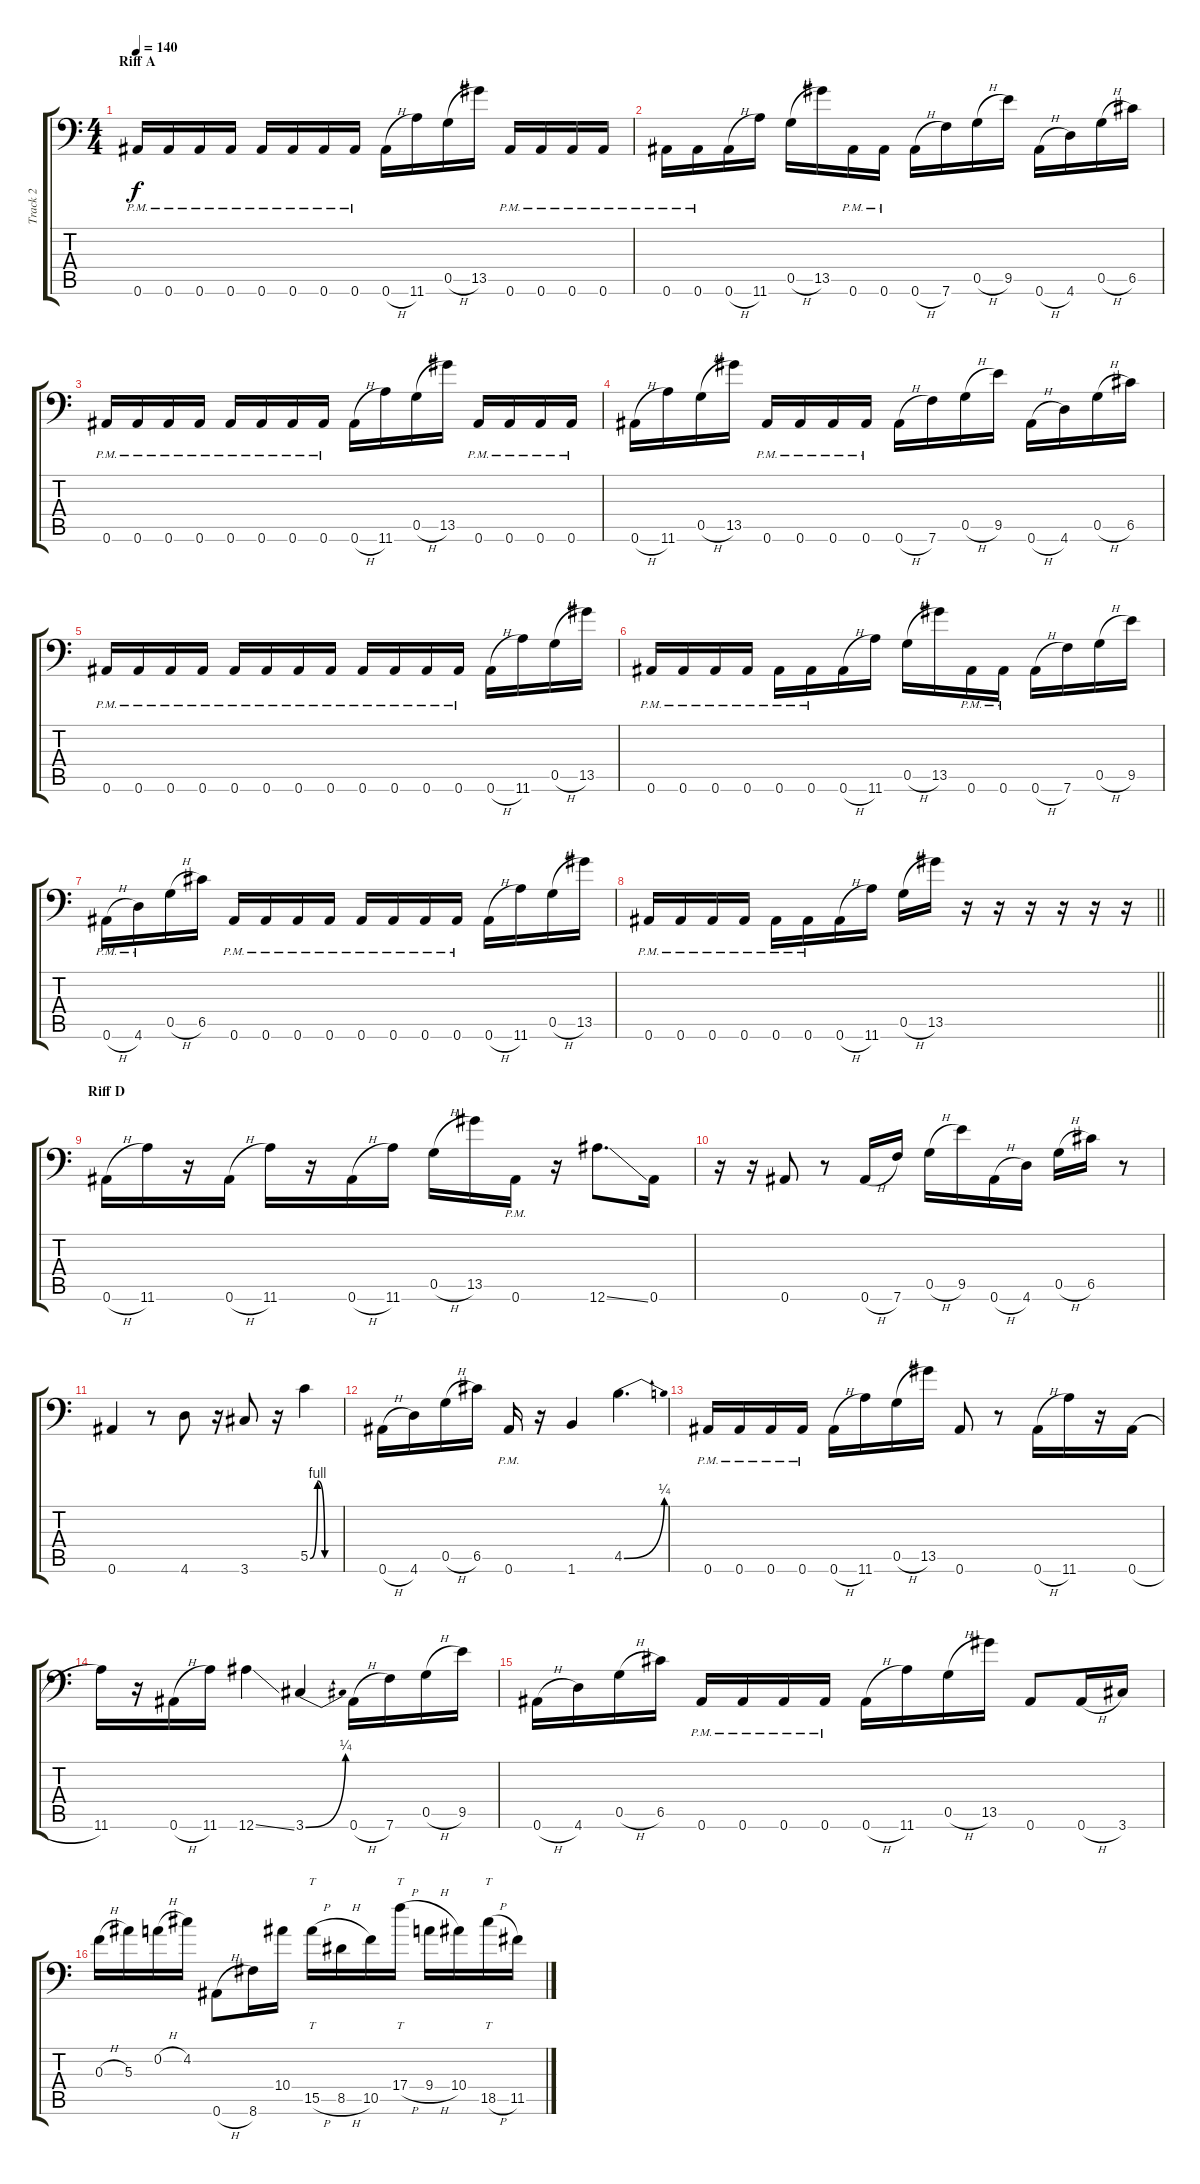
\track ("Track 2" "Track 2") {instrument distortionguitar}
\staff {score tabs}
\tuning (D4 A3 F3 C3 G2 Bb1) {hide}
\ts (4 4)
\section ("" "Riff A")
\tempo 140
\clef f4
\ks c
0.6{pm}.16{dy f} 0.6{pm}.16 0.6{pm}.16 0.6{pm}.16 0.6{pm}.16 0.6{pm}.16 0.6{pm}.16 0.6{pm}.16 0.6{h}.16 11.6.16 0.5{h}.16 13.5.16 0.6{pm}.16 0.6{pm}.16 0.6{pm}.16 0.6{pm}.16 |
0.6{pm}.16 0.6{pm}.16 0.6{h}.16 11.6.16 0.5{h}.16 13.5.16 0.6{pm}.16 0.6{pm}.16 0.6{h}.16 7.6.16 0.5{h}.16 9.5.16 0.6{h}.16 4.6.16 0.5{h}.16 6.5.16 |
0.6{pm}.16 0.6{pm}.16 0.6{pm}.16 0.6{pm}.16 0.6{pm}.16 0.6{pm}.16 0.6{pm}.16 0.6{pm}.16 0.6{h}.16 11.6.16 0.5{h}.16 13.5.16 0.6{pm}.16 0.6{pm}.16 0.6{pm}.16 0.6{pm}.16 |
0.6{h}.16 11.6.16 0.5{h}.16 13.5.16 0.6{pm}.16 0.6{pm}.16 0.6{pm}.16 0.6{pm}.16 0.6{h}.16 7.6.16 0.5{h}.16 9.5.16 0.6{h}.16 4.6.16 0.5{h}.16 6.5.16 |
0.6{pm}.16 0.6{pm}.16 0.6{pm}.16 0.6{pm}.16 0.6{pm}.16 0.6{pm}.16 0.6{pm}.16 0.6{pm}.16 0.6{pm}.16 0.6{pm}.16 0.6{pm}.16 0.6{pm}.16 0.6{h}.16 11.6.16 0.5{h}.16 13.5.16 |
0.6{pm}.16 0.6{pm}.16 0.6{pm}.16 0.6{pm}.16 0.6{pm}.16 0.6{pm}.16 0.6{h}.16 11.6.16 0.5{h}.16 13.5.16 0.6{pm}.16 0.6{pm}.16 0.6{h}.16 7.6.16 0.5{h}.16 9.5.16 |
0.6{h pm}.16 4.6{pm}.16 0.5{h}.16 6.5.16 0.6{pm}.16 0.6{pm}.16 0.6{pm}.16 0.6{pm}.16 0.6{pm}.16 0.6{pm}.16 0.6{pm}.16 0.6{pm}.16 0.6{h}.16 11.6.16 0.5{h}.16 13.5.16 |
\barLineRight lightlight
0.6{pm}.16 0.6{pm}.16 0.6{pm}.16 0.6{pm}.16 0.6{pm}.16 0.6{pm}.16 0.6{h}.16 11.6.16 0.5{h}.16 13.5.16 r.16 r.16 r.16 r.16 r.16 r.16 |
\section ("" "Riff D")
0.6{h}.16 11.6.16 r.16 0.6{h}.16 11.6.16 r.16 0.6{h}.16 11.6.16 0.5{h}.16 13.5.16 0.6{pm}.16 r.16 12.6{ss}.8{d} 0.6.16 |
r.16 r.16 0.6.8 r.8 0.6{h}.16 7.6.16 0.5{h}.16 9.5.16 0.6{h}.16 4.6.16 0.5{h}.16 6.5.16 r.8 |
0.6.4 r.8 4.6.8 r.16 3.6.8 r.16 5.5{be (custom 0 0 15 4 30 0 60 0)}.4 |
0.6{h}.16 4.6.16 0.5{h}.16 6.5.16 0.6{pm}.16 r.16 1.6.4 4.5{be (bend 0 0 60 1)}.4{d} |
0.6{pm}.16 0.6{pm}.16 0.6{pm}.16 0.6{pm}.16 0.6{h}.16 11.6.16 0.5{h}.16 13.5.16 0.6.8 r.8 0.6{h}.16 11.6.16 r.16 0.6{h}.16 |
11.6.16 r.16 0.6{h}.16 11.6.16 12.6{ss}.4 3.6{be (bend 0 0 60 1)}.4 0.6{h}.16 7.6.16 0.5{h}.16 9.5.16 |
0.6{h}.16 4.6.16 0.5{h}.16 6.5.16 0.6{pm}.16 0.6{pm}.16 0.6{pm}.16 0.6{pm}.16 0.6{h}.16 11.6.16 0.5{h}.16 13.5.16 0.6.8 0.6{h}.16 3.6.16 |
0.3{h}.16 5.3.16 0.2{h}.16 4.2.16 0.6{h}.8 8.6{h}.16 10.4.16 15.5{h}.16{tt} 8.5{h}.16 10.5.16 17.4{h}.16{tt} 9.4{h}.16 10.4.16 18.5{h}.16{tt} 11.5.16
